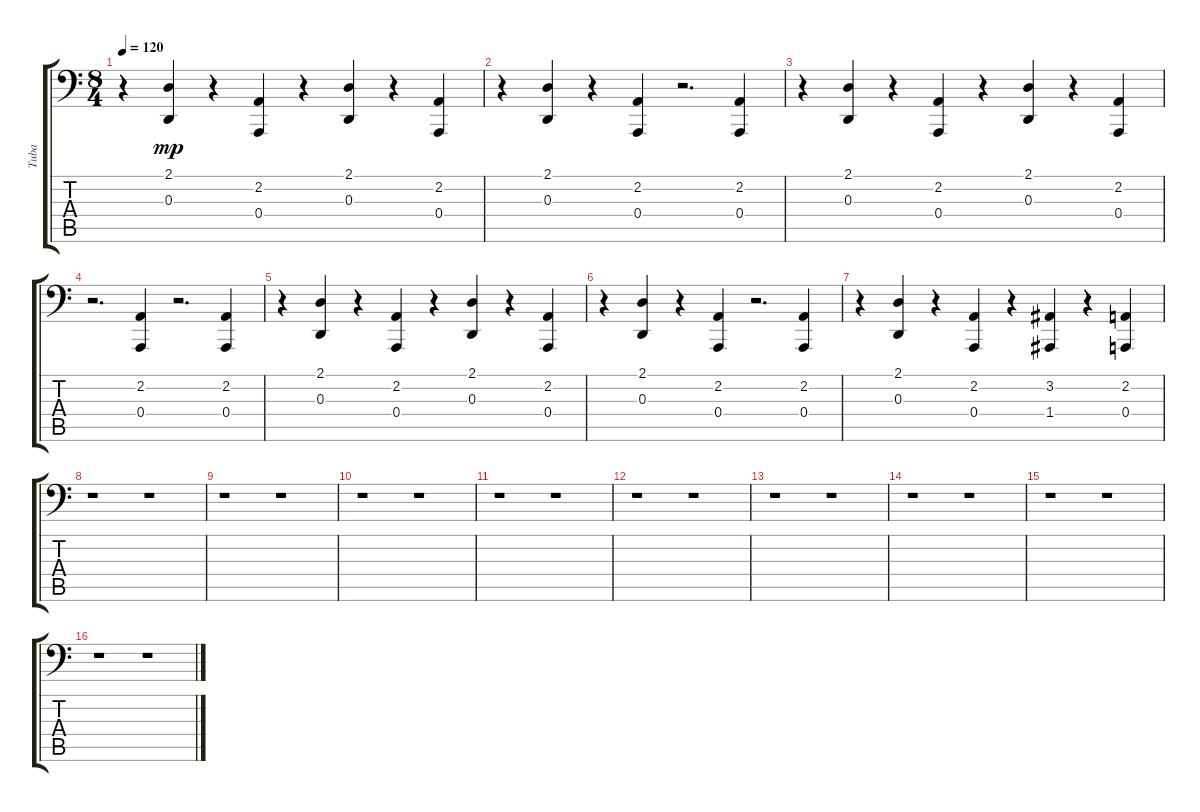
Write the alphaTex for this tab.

\track ("Tuba" "Tuba") {instrument tuba}
\staff {score tabs}
\tuning (C3 G2 D2 A1 E1 B0) {hide}
\ts (8 4)
\tempo 120
\clef f4
\ks c
r.4{dy mp} (2.1 0.3).4 r.4 (2.2 0.4).4 r.4 (2.1 0.3).4 r.4 (2.2 0.4).4 |
r.4 (2.1 0.3).4 r.4 (2.2 0.4).4 r.2{d} (2.2 0.4).4 |
r.4 (2.1 0.3).4 r.4 (2.2 0.4).4 r.4 (2.1 0.3).4 r.4 (2.2 0.4).4 |
r.2{d} (2.2 0.4).4 r.2{d} (2.2 0.4).4 |
r.4 (2.1 0.3).4 r.4 (2.2 0.4).4 r.4 (2.1 0.3).4 r.4 (2.2 0.4).4 |
r.4 (2.1 0.3).4 r.4 (2.2 0.4).4 r.2{d} (2.2 0.4).4 |
r.4 (2.1 0.3).4 r.4 (2.2 0.4).4 r.4 (3.2 1.4).4 r.4 (2.2 0.4).4 |
r.1 r.1 |
r.1 r.1 |
r.1 r.1 |
r.1 r.1 |
r.1 r.1 |
r.1 r.1 |
r.1 r.1 |
r.1 r.1 |
r.1 r.1
